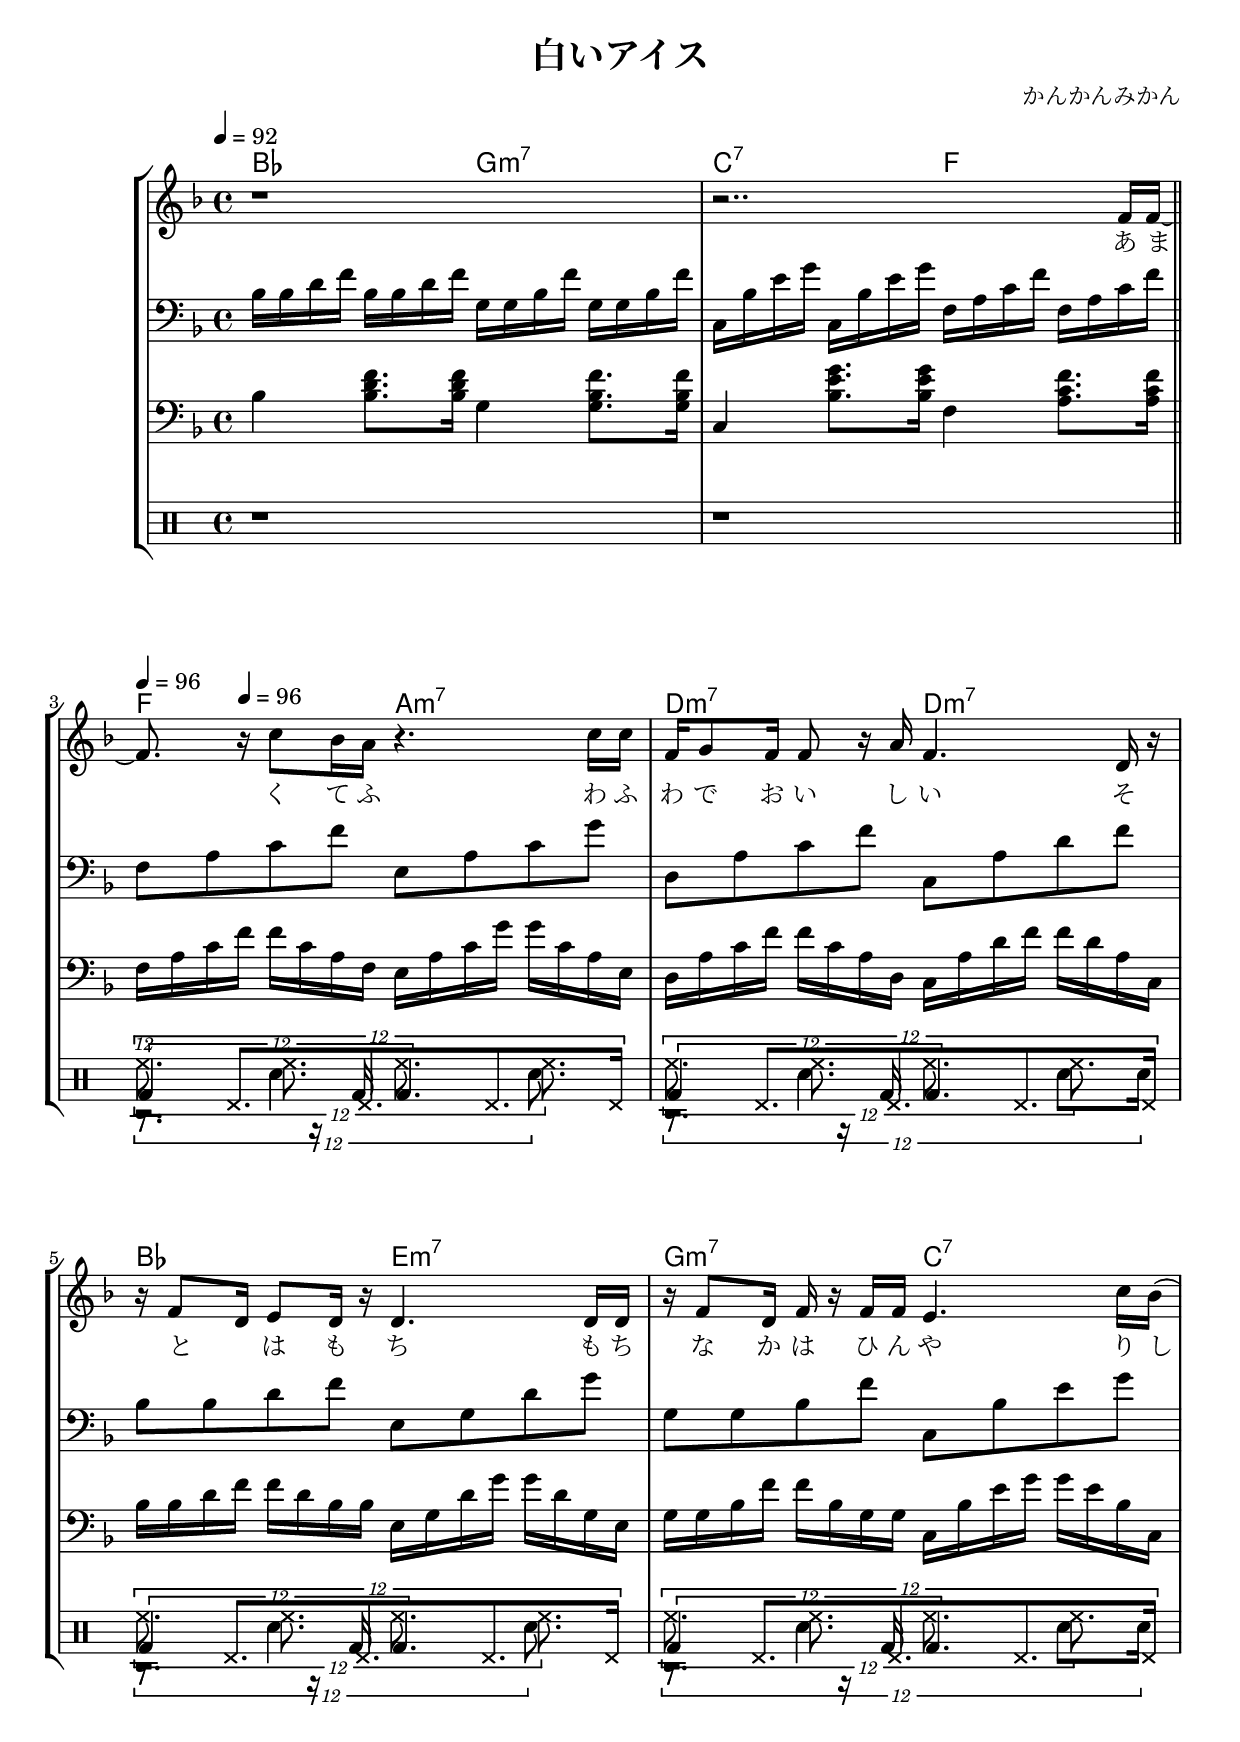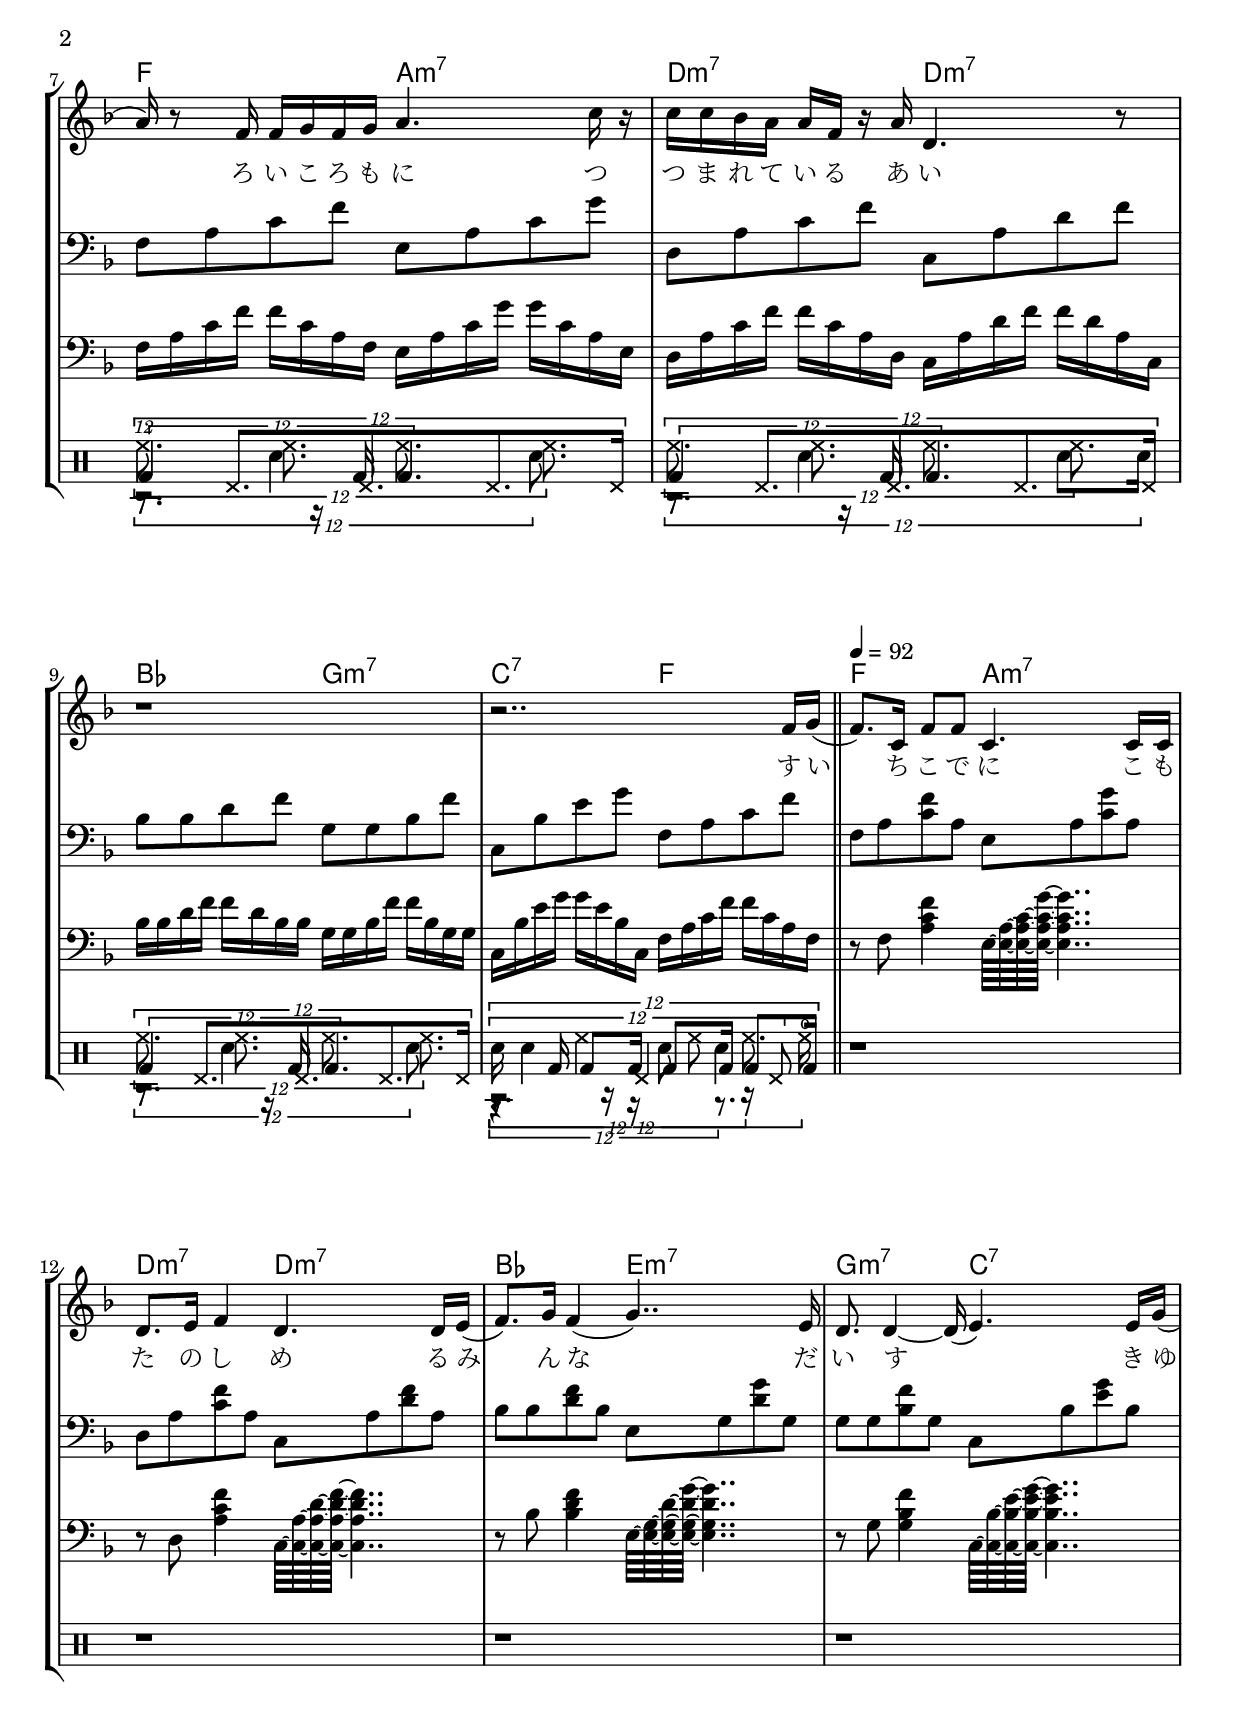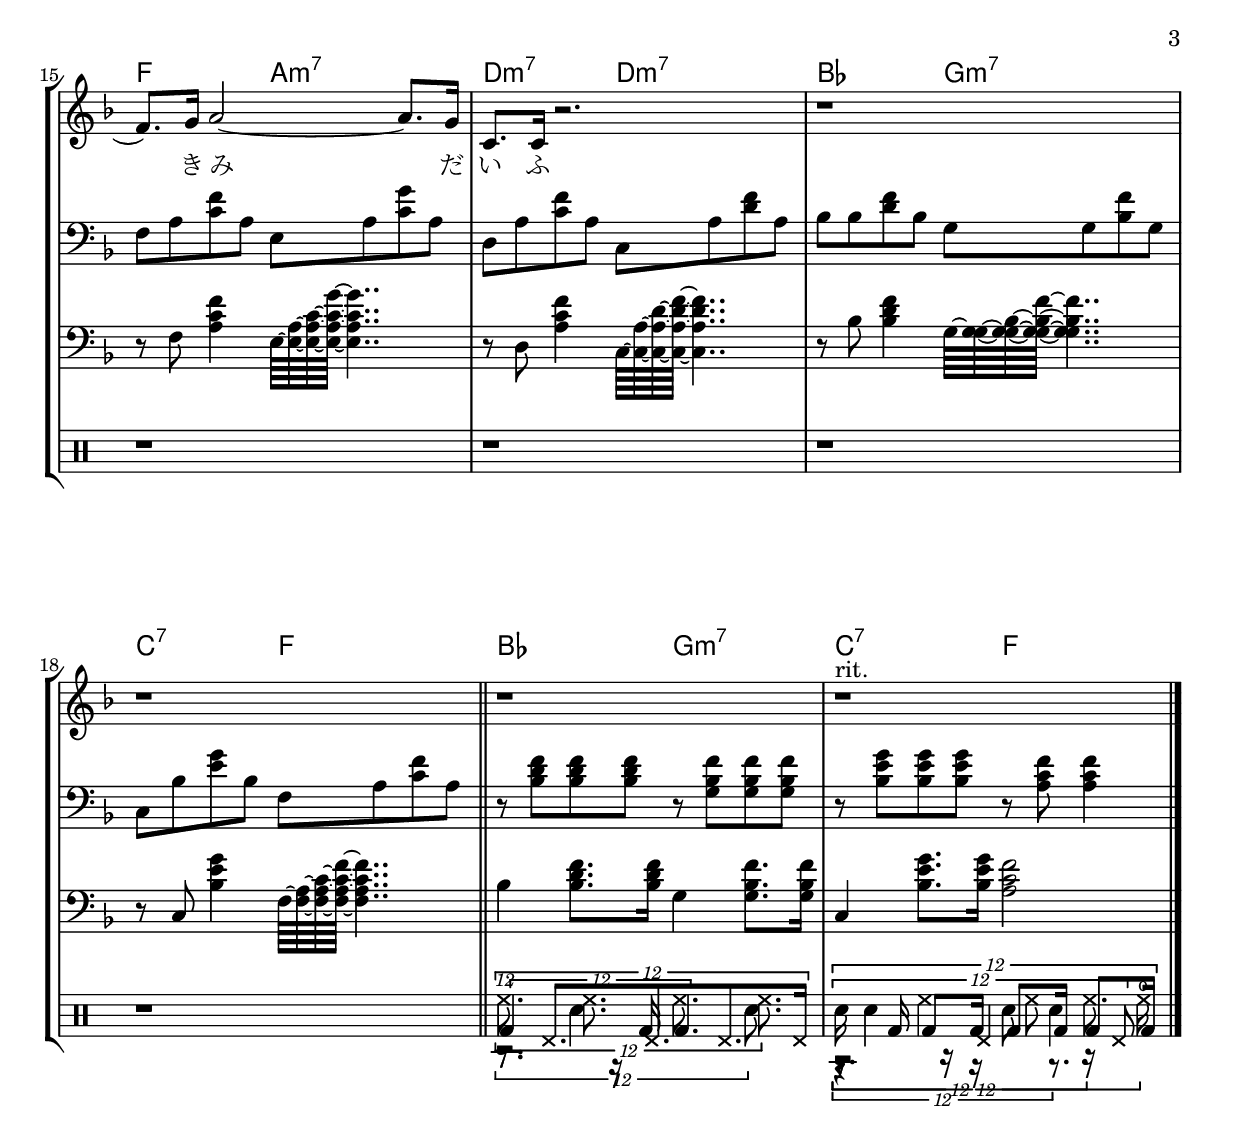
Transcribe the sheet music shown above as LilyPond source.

\version "2.12.1"

\header {
	title = \markup {白いアイス}
	composer = \markup \center-column {かんかんみかん}
}

harmony = \chordmode {
	bes2 g:min7 c:7 f 

	f a:min7 d:min7 d:min7 bes e:min7 g:min7 c:7 f a:min7 d:min7 d:min7 bes g:min7 c:7 f 

	f a:min7 d:min7 d:min7 bes e:min7 g:min7 c:7 f a:min7 d:min7 d:min7 bes g:min7 c:7 f 

	bes g:min7 c:7 f 
}

melody = {
	\key f \major
	\tempo 4 = 92
	r1 | r2.. 
	\set Staff.midiInstrument = #"fss0.29"
	f'16  f'16~ 
	f'8.  	\tempo 4 = 96
r16  c''8  bes'16  a'16  r4.  c''16  c''16 
	f'16  g'8  f'16  f'8  r16  a'16  f'4.  d'16  r16~ 
	r16  f'8  d'16  e'8  d'16  r16  d'4.  d'16  d'16 
	r16  f'8  d'16  f'16  r16  f'16  f'16  e'4.  c''16  bes'16 
	(a'16)  r8  f'16  f'16  g'16  f'16  g'16  a'4.  c''16  r16 
	c''16  c''16  bes'16  a'16  a'16  f'16  r16  a'16  d'4.  	r8 r1 r2.. 	\set Staff.midiInstrument = #"fss0.23"
	f'16  g'16 
	(	\tempo 4 = 92
f'8.)  c'16  f'8  f'8  c'4.  c'16  c'16 
	d'8.  e'16  f'4  d'4.  d'16  e'16 
	(f'8.)  g'16  f'4  (g'4..)  e'16 
	d'8.  d'4~d'16  (e'4.)  e'16  g'16 
	(f'8.)  g'16  a'2~a'8.  g'16 
	c'8.  c'16  	r2. r1 r1 	r1 | r1^"rit." \bar "|."
}

words = \lyricmode {
	
	あ  ま  く  て  ふ  わ  ふ  わ  で  お  い  し  い  そ  と  は  も  ち  も  ち  な  か  は  ひ  ん  や  り  し  ろ  い  こ  ろ  も  に  つ  つ  ま  れ  て  い  る  あ  い  す  
	い  ち  こ  で  に  こ  も  た  の  し  め  る  み  ん  な  だ  い  す  き  ゆ  き  み  だ  い  ふ  く  
	
}

tempochange = {
	\tempo 4 = 92
	r1 | r1 \bar "||"
	\tempo 4 = 96
	r1 | r1 | r1 | r1 | r1 | r1 | r1 | r1 \bar "||"
	\tempo 4 = 92
	r1 | r1 | r1 | r1 | r1 | r1 | r1 | r1 \bar "||"
	\tempo 4 = 92
	r1 | \tempo 4 = 69 r2 \tempo 4 = 61 r2 \bar "|."
}

mainacc = {
	\clef bass
	\set Staff.midiInstrument = #"Violin"
	\key f \major
	\tempo 4 = 92
	bes16 bes d' f' bes bes d' f'
	g16 g bes f' g g bes f'
	c16 bes e' g' c bes e' g'
	f16 a c' f' f a c' f'
	\bar "||"

	\set Staff.midiInstrument = #"Ocarina"
	\tempo 4 = 96
	f8 a8 c'8 f'8
	e8 a8 c'8 g'8
	d8 a8 c'8 f'8
	c8 a8 d'8 f'8
	bes8 bes8 d'8 f'8
	e8 g8 d'8 g'8
	g8 g8 bes8 f'8
	c8 bes8 e'8 g'8
	f8 a8 c'8 f'8
	e8 a8 c'8 g'8
	d8 a8 c'8 f'8
	c8 a8 d'8 f'8
	bes8 bes8 d'8 f'8
	g8 g8 bes8 f'8
	c8 bes8 e'8 g'8
	f8 a8 c'8 f'8
	\bar "||"

	\set Staff.midiInstrument = #"Oboe"
	\tempo 4 = 92
	f8 a <c' f'> a
	e8 a <c' g'> a
	d8 a <c' f'> a
	c8 a <d' f'> a
	bes8 bes <d' f'> bes
	e8 g <d' g'> g
	g8 g <bes f'> g
	c8 bes <e' g'> bes
	f8 a <c' f'> a
	e8 a <c' g'> a
	d8 a <c' f'> a
	c8 a <d' f'> a
	bes8 bes <d' f'> bes
	g8 g <bes f'> g
	c8 bes <e' g'> bes
	f8 a <c' f'> a
	\bar "||"

	\set Staff.midiInstrument = #"Violin"
	r8 <bes d' f'>8 <bes d' f'>8 <bes d' f'>8
	r8 <g bes f'>8 <g bes f'>8 <g bes f'>8
	r8 <bes e' g'>8 <bes e' g'>8 <bes e' g'>8
	r8 <a c' f'>8 <a c' f'>4
	\bar "|."
}

subacc = {
	\clef bass
	\set Staff.midiInstrument = #"Acoustic Guitar (nylon)"
	\key f \major
	\tempo 4 = 92
	bes4 <bes d' f'>8. <bes d' f'>16
	g4 <g bes f'>8. <g bes f'>16
	c4 <bes e' g'>8. <bes e' g'>16
	f4 <a c' f'>8. <a c' f'>16
	\bar "||"

	\set Staff.midiInstrument = #"Acoustic Guitar (nylon)"
	\tempo 4 = 96
	f16 a c' f' f' c' a f
	e16 a c' g' g' c' a e
	d16 a c' f' f' c' a d
	c16 a d' f' f' d' a c
	bes16 bes d' f' f' d' bes bes
	e16 g d' g' g' d' g e
	g16 g bes f' f' bes g g
	c16 bes e' g' g' e' bes c
	f16 a c' f' f' c' a f
	e16 a c' g' g' c' a e
	d16 a c' f' f' c' a d
	c16 a d' f' f' d' a c
	bes16 bes d' f' f' d' bes bes
	g16 g bes f' f' bes g g
	c16 bes e' g' g' e' bes c
	f16 a c' f' f' c' a f
	\bar "||"

	\set Staff.midiInstrument = #"Fretless Bass"
	\tempo 4 = 92
	r8 f8 <a c' f'>4
	e64~ <e~ a~> <e~ a~ c'~> <e a c' g'>~ <e a c' g'>4..
	r8 d8 <a c' f'>4
	c64~ <c~ a~> <c~ a~ d'~> <c a d' f'>~ <c a d' f'>4..
	r8 bes8 <bes d' f'>4
	e64~ <e~ g~> <e~ g~ d'~> <e g d' g'>~ <e g d' g'>4..
	r8 g8 <g bes f'>4
	c64~ <c~ bes~> <c~ bes~ e'~> <c bes e' g'>~ <c bes e' g'>4..
	r8 f8 <a c' f'>4
	e64~ <e~ a~> <e~ a~ c'~> <e a c' g'>~ <e a c' g'>4..
	r8 d8 <a c' f'>4
	c64~ <c~ a~> <c~ a~ d'~> <c a d' f'>~ <c a d' f'>4..
	r8 bes8 <bes d' f'>4
	g64~ <g~ g~> <g~ g~ bes~> <g g bes f'>~ <g g bes f'>4..
	r8 c8 <bes e' g'>4
	f64~ <f~ a~> <f~ a~ c'~> <f a c' f'>~ <f a c' f'>4..
	\bar "||"

	\set Staff.midiInstrument = #"Harmonica"
	bes4 <bes d' f'>8. <bes d' f'>16
	g4 <g bes f'>8. <g bes f'>16
	c4 <bes e' g'>8. <bes e' g'>16
	<a c' f'>2
	\bar "|."
}

percA = {
	\drummode {
	r1 |r1 \bar "||"
	\times 16/12{ hh8. hh8. hh8. hh8. } |\times 16/12{ hh8. hh8. hh8. hh8. } |\times 16/12{ hh8. hh8. hh8. hh8. } |\times 16/12{ hh8. hh8. hh8. hh8. } |\times 16/12{ hh8. hh8. hh8. hh8. } |\times 16/12{ hh8. hh8. hh8. hh8. } |\times 16/12{ hh8. hh8. hh8. hh8. } |\times 16/12{ r8. hh4 hh8 hh8. } \bar "||"
	r1 |r1 |r1 |r1 |r1 |r1 |r1 |r1 \bar "||"
	\times 16/12{ hh8. hh8. hh8. hh8. } |\times 16/12{ r8. hh4 hh8 hh8. } \bar "|."
	}
}

percB = {
	\drummode {
	r1 |r1 \bar "||"
	\times 16/12{ r8. sn4. sn8. } |\times 16/12{ r8. sn4. sn8 sn16 } |\times 16/12{ r8. sn4. sn8. } |\times 16/12{ r8. sn4. sn8 sn16 } |\times 16/12{ r8. sn4. sn8. } |\times 16/12{ r8. sn4. sn8 sn16 } |\times 16/12{ r8. sn4. sn8. } |\times 16/12{ sn16 sn4 r16 sn8 sn4 } \bar "||"
	r1 |r1 |r1 |r1 |r1 |r1 |r1 |r1 \bar "||"
	\times 16/12{ r8. sn4. sn8. } |\times 16/12{ sn16 sn4 r16 sn8 sn4 } \bar "|."
	}
}

percC = {
	\drummode {
	r1 |r1 \bar "||"
	\times 16/12{ bd4 r16 bd16 bd4. } |\times 16/12{ bd4 r16 bd16 bd4. } |\times 16/12{ bd4 r16 bd16 bd4. } |\times 16/12{ bd4 r16 bd16 bd4. } |\times 16/12{ bd4 r16 bd16 bd4. } |\times 16/12{ bd4 r16 bd16 bd4. } |\times 16/12{ bd4 r16 bd16 bd4. } |\times 16/12{ r8 bd16 bd8 bd16 bd8 bd16 bd8 bd16 } \bar "||"
	r1 |r1 |r1 |r1 |r1 |r1 |r1 |r1 \bar "||"
	\times 16/12{ bd4 r16 bd16 bd4. } |\times 16/12{ r8 bd16 bd8 bd16 bd8 bd16 bd8 bd16 } \bar "|."
	}
}

percD = {
	\drummode {
	r1 |r1 \bar "||"
	\times 16/12{ r8 hhp8. hhp8. hhp8. hhp16 } |\times 16/12{ r8 hhp8. hhp8. hhp8. hhp16 } |\times 16/12{ r8 hhp8. hhp8. hhp8. hhp16 } |\times 16/12{ r8 hhp8. hhp8. hhp8. hhp16 } |\times 16/12{ r8 hhp8. hhp8. hhp8. hhp16 } |\times 16/12{ r8 hhp8. hhp8. hhp8. hhp16 } |\times 16/12{ r8 hhp8. hhp8. hhp8. hhp16 } |\times 16/12{ r4 r16 hhp4 r16 hhp8 } \bar "||"
	r1 |r1 |r1 |r1 |r1 |r1 |r1 |r1 \bar "||"
	\times 16/12{ r8 hhp8. hhp8. hhp8. hhp16 } |\times 16/12{ r4 r16 hhp4 r16 hhp8 } \bar "|."
	}
}

percE = {
	\drummode {
	r1 |r1 \bar "||"
	\times 16/12{ r2. } |r1 |r1 |r1 |\times 16/12{ r2. } |r1 |r1 |\times 16/12{ r2 r8. hho16 } \bar "||"
	r1 |r1 |r1 |r1 |r1 |r1 |r1 |r1 \bar "||"
	\times 16/12{ r2. } |\times 16/12{ r2 r8. hho16 } \bar "|."
	}
}

\score {
	<<
		\new StaffGroup <<
			\new ChordNames {\harmony}
			\new Voice = "melody" {\melody}
			\new Lyrics \lyricsto "melody" \words
			\new Staff = "mainacc" {\mainacc}
			\new Staff = "subacc" {\subacc}
			\new DrumStaff <<
				\new DrumVoice {\percA}
				\new DrumVoice {\percB}
				\new DrumVoice {\percC}
				\new DrumVoice {\percD}
				\new DrumVoice {\percE}
			>>
		>>
	>>
	\layout { }
}
